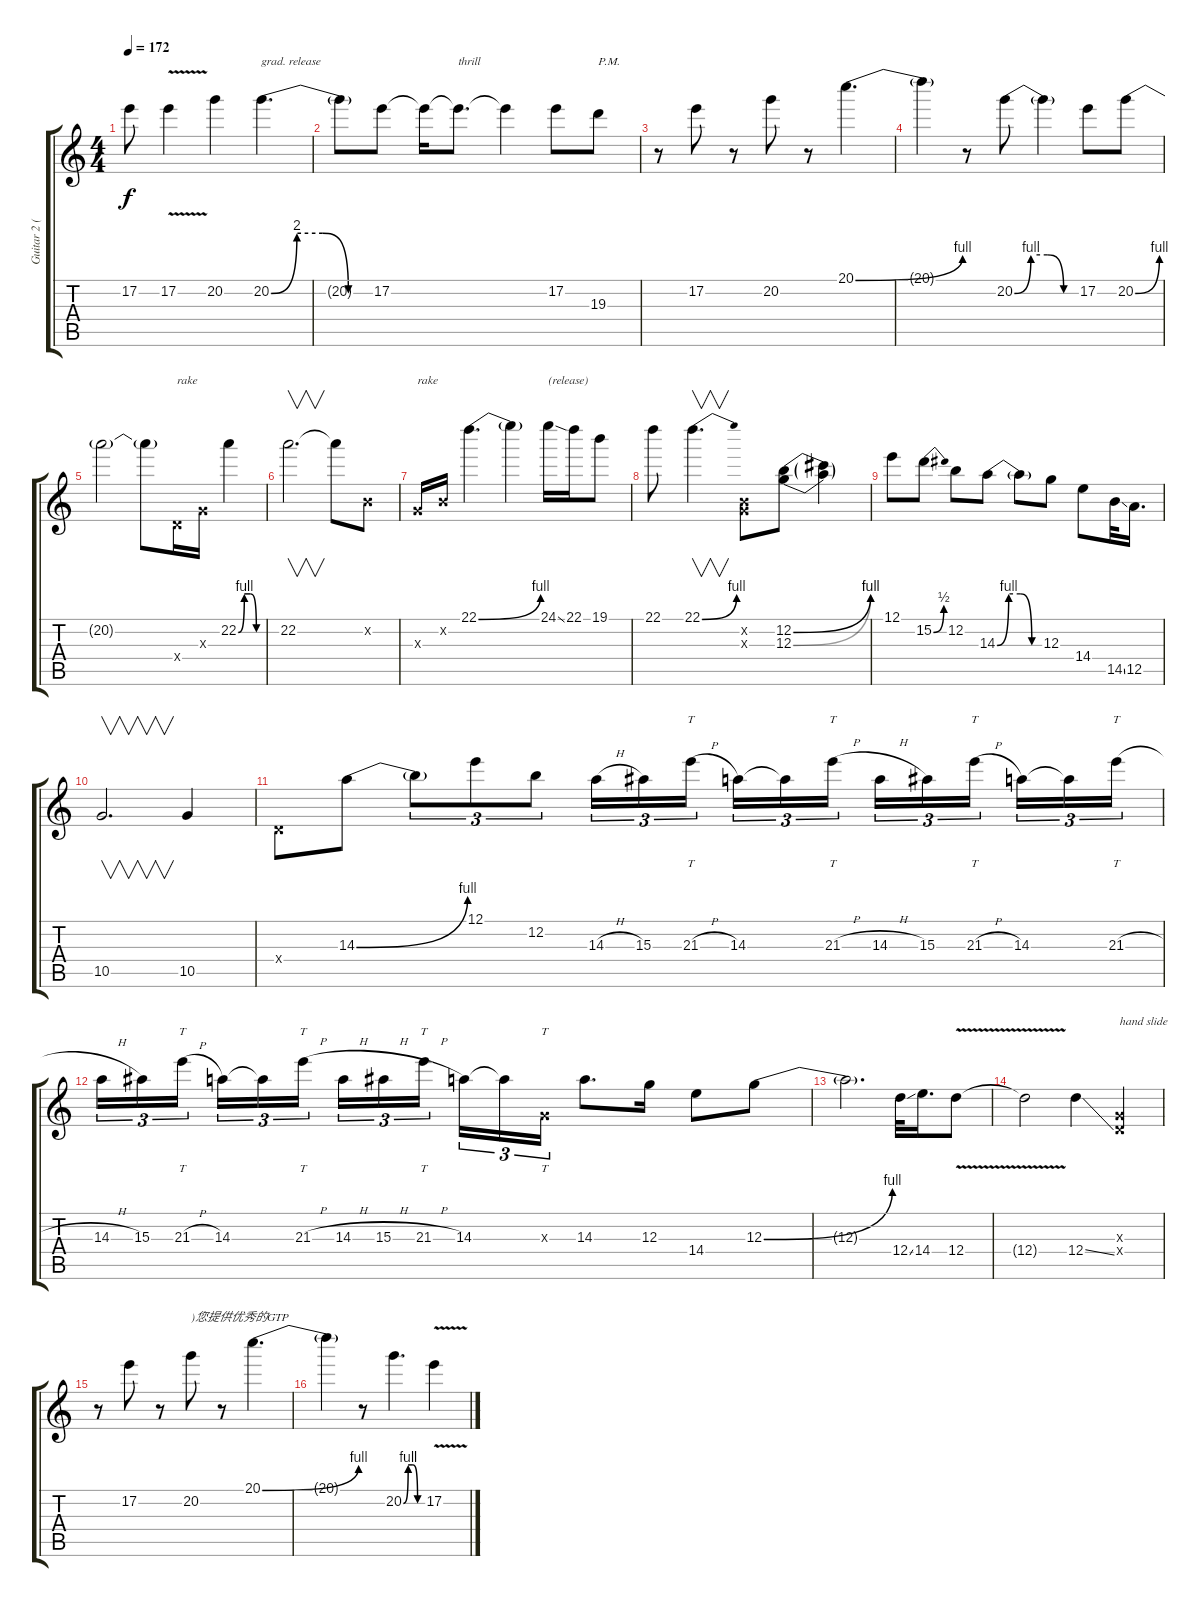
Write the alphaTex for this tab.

\track ("Guitar 2 (Wah)" "Guitar 2 (") {instrument distortionguitar}
\staff {score tabs}
\tuning (E4 B3 G3 D3 A2 E2) {hide}
\ts (4 4)
\tempo 172
\clef g2
\ks c
17.2{t}.8{dy f} 17.2{v}.4 20.2.4 20.2{be (custom 0 0 15 8 30 8 45 0 60 0)}.4{d txt "grad. release"} |
20.2{t}.8 17.2.8 17.2{t}.16 17.2{t}.8{d txt "thrill"} 17.2{t}.4 17.2.8 19.3.8{txt "P.M."} |
r.8 17.2.8 r.8 20.2.8 r.8 20.1{be (bend 0 0 60 4)}.4{d} |
20.1{t}.4 r.8 20.2{be (custom 0 0 15 4 30 4 45 0 60 0)}.8 20.2{t}.4 17.2.8 20.2{be (bend 0 0 60 4)}.8 |
20.2{t}.2 20.2{t}.8 0.4{x}.16{txt "rake"} 0.3{x}.16 22.2{be (custom 0 0 15 4 30 4 45 0 60 0)}.4 |
22.2.2{v d} 22.2{t}.8 0.2{x}.8 |
0.3{x}.16{txt "rake"} 0.2{x}.16 22.1{be (bend 0 0 60 4)}.4{d} 22.1{t}.4 24.1{ss}.16{txt "(release)"} 22.1.16 19.1.8 |
22.1.8 22.1{be (bend 0 0 60 4)}.4{v d} (0.2{x} 0.3{x}).8 (12.2{be (bend 0 0 60 4)} 12.3{be (bend 0 0 60 4)}).8 (12.2{t} 12.3{t}).4 |
12.1.8 15.2{be (bend 0 0 60 2)}.8 12.2.8 14.3{be (custom 0 0 15 4 30 4 45 0 60 0)}.8 14.3{t}.8 12.3.8 14.4.8 14.5{ss}.32 12.5.16{d} |
10.5.2{v d} 10.5.4 |
0.4{x}.8 14.3{be (bend 0 0 60 4)}.8 14.3{t}.8{tu (3 2)} 12.1.8{tu (3 2)} 12.2.8{tu (3 2)} 14.3{h}.16{tu (3 2)} 15.3.16{tu (3 2)} 21.3{h}.16{tt tu (3 2) beam splitsecondary} 14.3.16{tu (3 2)} 14.3{t}.16{tu (3 2)} 21.3{h}.16{tt tu (3 2)} 14.3{h}.16{tu (3 2)} 15.3.16{tu (3 2)} 21.3{h}.16{tt tu (3 2) beam splitsecondary} 14.3.16{tu (3 2)} 14.3{t}.16{tu (3 2)} 21.3{h}.16{tt tu (3 2)} |
14.3{h}.16{tu (3 2)} 15.3.16{tu (3 2)} 21.3{h}.16{tt tu (3 2) beam splitsecondary} 14.3.16{tu (3 2)} 14.3{t}.16{tu (3 2)} 21.3{h}.16{tt tu (3 2)} 14.3{h}.16{tu (3 2)} 15.3{h}.16{tu (3 2)} 21.3{h}.16{tt tu (3 2) beam splitsecondary} 14.3.16{tu (3 2)} 14.3{t}.16{tu (3 2)} 0.3{x}.16{tt tu (3 2)} 14.3.8{d} 12.3.16 14.4.8 12.3{be (bend 0 0 60 4)}.8 |
12.3{t}.2{d} 12.4{ss}.32 14.4.16{d} 12.4{v}.8 |
12.4{t}.2 12.4{ss}.4 (0.3{x} 0.4{x}).4{txt "hand slide"} |
r.8 17.2.8 r.8 20.2.8{txt ")您提供优秀的GTP"} r.8 20.1{be (bend 0 0 60 4)}.4{d} |
20.1{t}.4 r.8 20.2{be (custom 0 0 15 4 30 4 45 0 60 0)}.4{d} 17.2{v}.4
